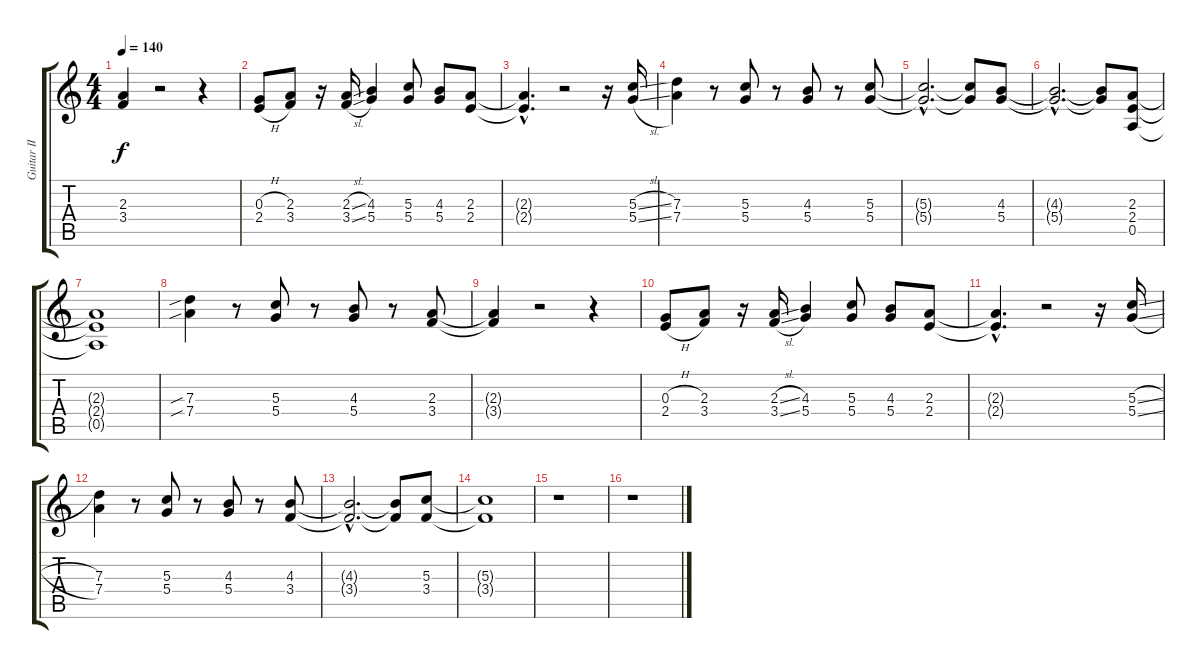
\track ("Guitar II" "Guitar II") {instrument distortionguitar}
\staff {score tabs}
\tuning (E4 B3 G3 D3 A2 E2) {hide}
\ts (4 4)
\tempo 140
\clef g2
\ks c
(2.3{t} 3.4{t}).4{dy f} r.2 r.4 |
(0.3{h} 2.4{h}).8 (2.3 3.4).8 r.16 (2.3{sl} 3.4{sl}).16 (4.3 5.4).4 (5.3 5.4).8 (4.3 5.4).8 (2.3 2.4).8{volume 0} |
(2.3{hac t} 2.4{hac t}).4{d} r.2 r.16{volume 6 balance 0 instrument distortionguitar} (5.3{sl} 5.4{sl}).16 |
(7.3 7.4).4 r.8 (5.3 5.4).8 r.8 (4.3 5.4).8 r.8 (5.3 5.4).8 |
(5.3{hac t} 5.4{hac t}).2{d} (5.3{t} 5.4{t}).8 (4.3 5.4).8 |
(4.3{hac t} 5.4{hac t}).2{d} (4.3{t} 5.4{t}).8 (2.3 2.4 0.5).8 |
(2.3{t} 2.4{t} 0.5{t}).1 |
(7.3{sib} 7.4{sib}).4 r.8 (5.3 5.4).8 r.8 (4.3 5.4).8 r.8 (2.3 3.4).8 |
(2.3{t} 3.4{t}).4 r.2 r.4 |
(0.3{h} 2.4{h}).8 (2.3 3.4).8 r.16 (2.3{sl} 3.4{sl}).16 (4.3 5.4).4 (5.3 5.4).8 (4.3 5.4).8 (2.3 2.4).8{volume 0} |
(2.3{hac t} 2.4{hac t}).4{d} r.2 r.16{volume 6 balance 0 instrument distortionguitar} (5.3{sl} 5.4{sl}).16 |
(7.3 7.4).4 r.8 (5.3 5.4).8 r.8 (4.3 5.4).8 r.8 (4.3 3.4).8 |
(4.3{hac t} 3.4{hac t}).2{d} (4.3{t} 3.4{t}).8 (5.3 3.4).8 |
(5.3{t} 3.4{t}).1 |
r.1 |
r.1
